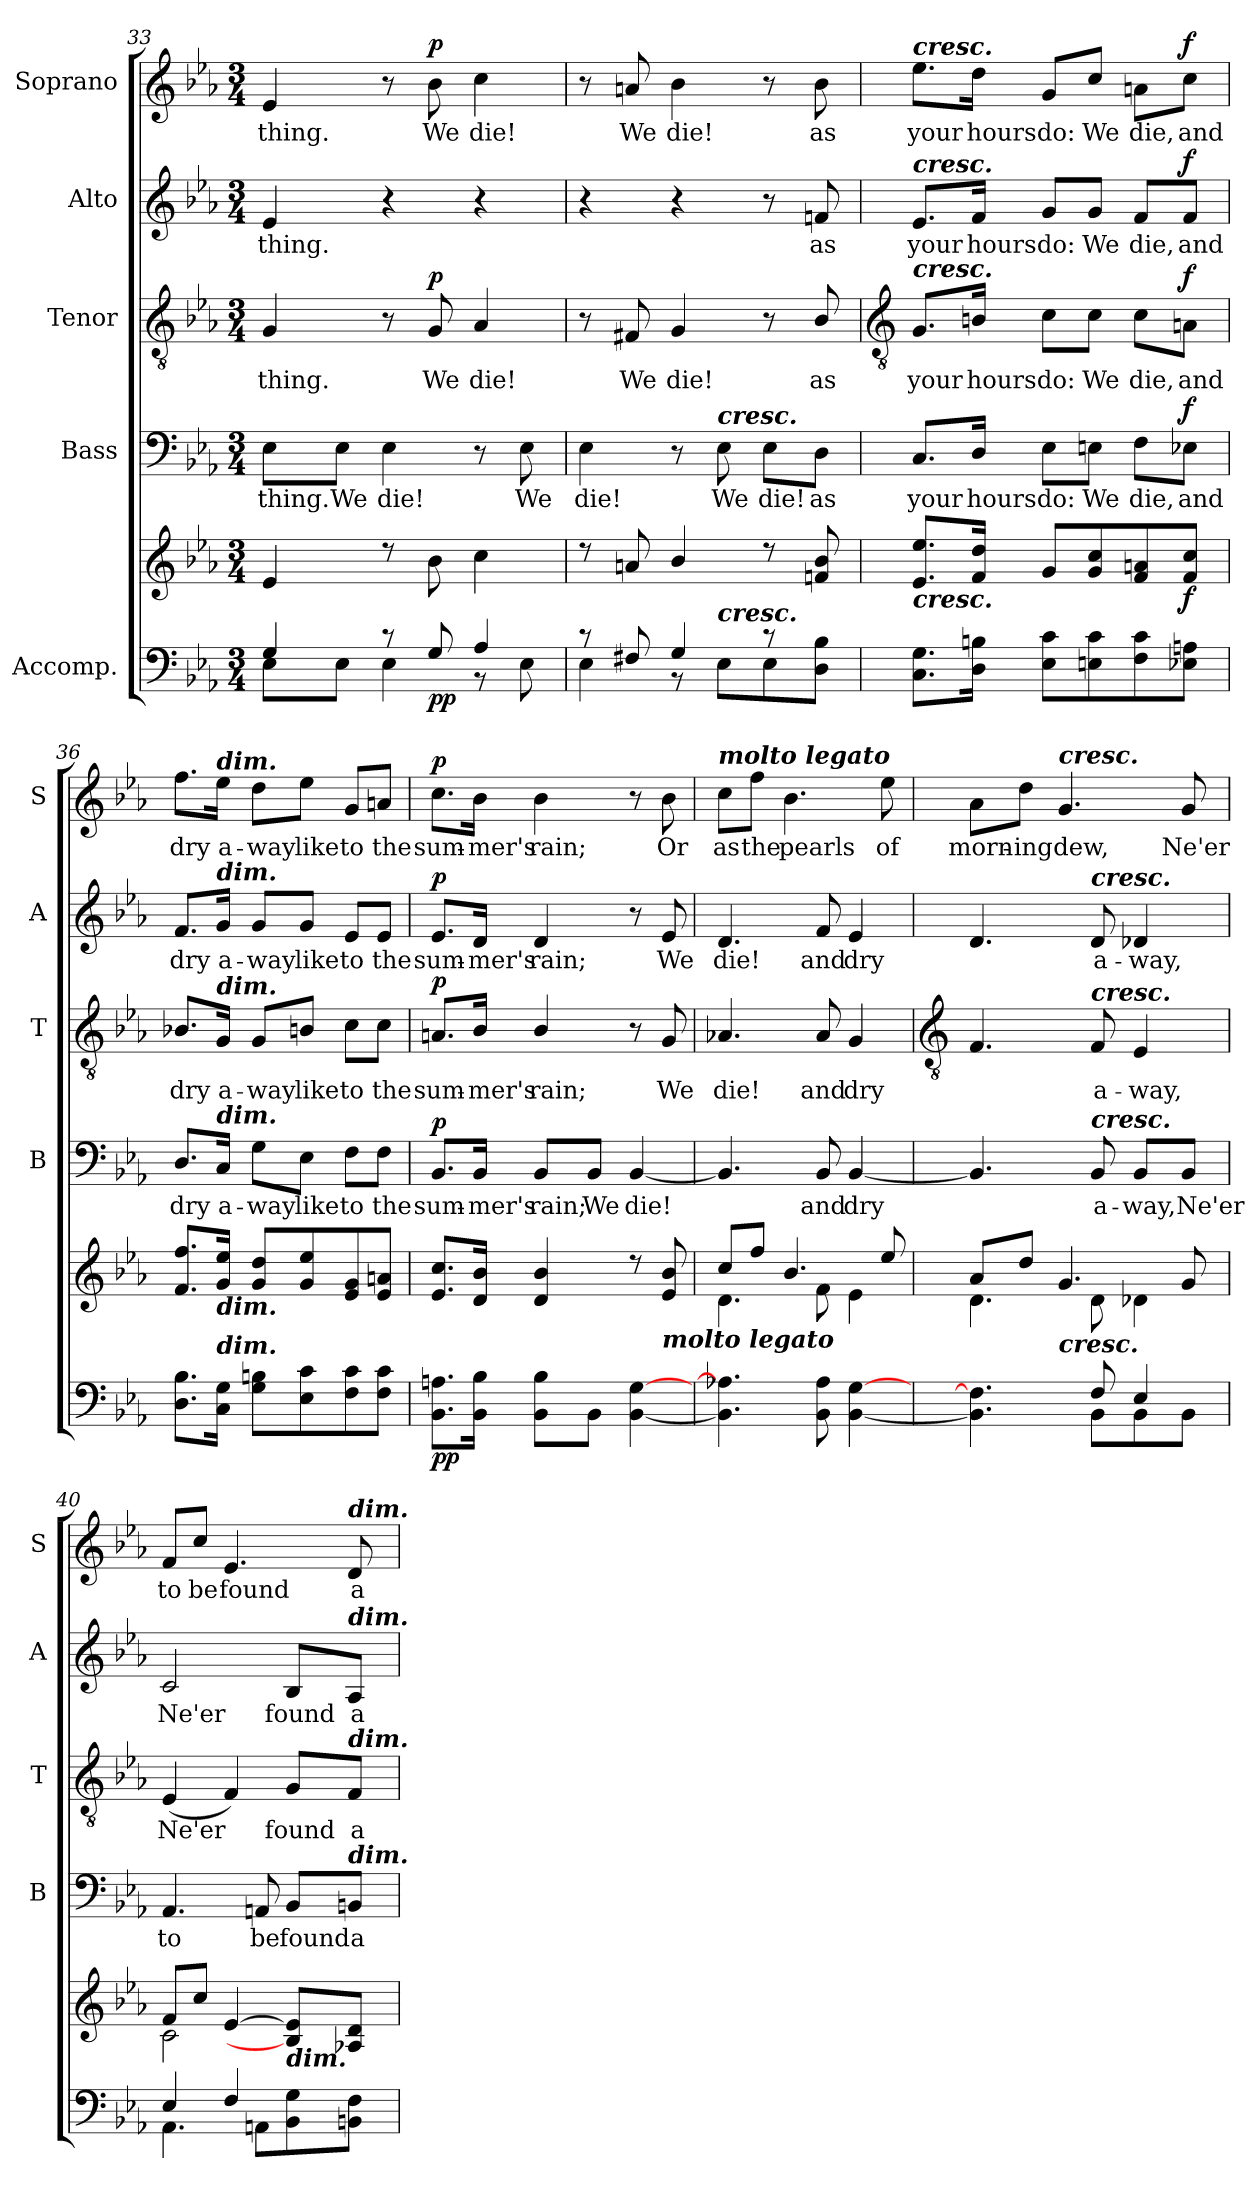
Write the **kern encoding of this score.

**kern	**kern	**dynam	**kern	**text	**dynam	**kern	**text	**dynam	**kern	**text	**dynam	**kern	**text	**dynam
*part5	*part5	*part5	*part4	*part4	*part4	*part3	*part3	*part3	*part2	*part2	*part2	*part1	*part1	*part1
*staff6	*staff5	*staff5/6	*staff4	*staff4	*staff4	*staff3	*staff3	*staff3	*staff2	*staff2	*staff2	*staff1	*staff1	*staff1
*I"Accomp.	*	*	*I"Bass	*	*	*I"Tenor	*	*	*I"Alto	*	*	*I"Soprano	*	*
*	*	*	*I'B	*	*	*I'T	*	*	*I'A	*	*	*I'S	*	*
*clefF4	*clefG2	*	*clefF4	*	*	*clefGv2	*	*	*clefG2	*	*	*clefG2	*	*
*k[b-e-a-]	*k[b-e-a-]	*	*k[b-e-a-]	*	*	*k[b-e-a-]	*	*	*k[b-e-a-]	*	*	*k[b-e-a-]	*	*
*E-:	*E-:	*	*E-:	*	*	*E-:	*	*	*E-:	*	*	*E-:	*	*
*M3/4	*M3/4	*	*M3/4	*	*	*M3/4	*	*	*M3/4	*	*	*M3/4	*	*
=33	=33	=33	=33	=33	=33	=33	=33	=33	=33	=33	=33	=33	=33	=33
*^	*^	*	*	*	*	*	*	*	*	*	*	*	*	*
!	!	!	!LO:N:vis=1	!	!	!LO:LY:b	!	!	!LO:LY:b	!	!	!LO:LY:b	!	!	!LO:LY:b	!
4G/	8E-\L	4e-/	2.ryy	.	8E-\L	thing.	.	4G	thing.	.	4e-	thing.	.	4e-	thing.	.
!	!	!	!	!	!	!LO:LY:b	!	!	!	!	!	!	!	!	!	!
.	8E-\J	.	.	.	8E-\J	We	.	.	.	.	.	.	.	.	.	.
!	!	!	!	!	!	!LO:LY:b	!	!	!	!	!	!	!	!	!	!
8r	4E-\	8r	.	.	4E-	die!	.	8r	.	.	4r	.	.	8r	.	.
!	!	!	!	!LO:DY:b=2	!	!	!	!	!LO:LY:b	!	!	!	!	!	!LO:LY:b	!
!	!	!	!	!LO:DY:n=1:b	!	!	!	!	!	!LO:DY:b	!	!	!	!	!	!LO:DY:b
8G/	.	8b-\	.	p p	.	.	.	8G	We	p	.	.	.	8b-	We	p
!	!	!	!	!	!	!	!	!	!LO:LY:b	!	!	!	!	!	!LO:LY:b	!
4A-/	8r	4cc\	.	.	8r	.	.	4A-	die!	.	4r	.	.	4cc	die!	.
!	!	!	!	!	!	!LO:LY:b	!	!	!	!	!	!	!	!	!	!
.	8E-\	.	.	.	8E-	We	.	.	.	.	.	.	.	.	.	.
=34	=34	=34	=34	=34	=34	=34	=34	=34	=34	=34	=34	=34	=34	=34	=34	=34
!	!	!	!LO:N:vis=1	!	!	!LO:LY:b	!	!	!	!	!	!	!	!	!	!
8r	4E-\	8r	2.ryy	.	4E-	die!	.	8r	.	.	4r	.	.	8r	.	.
!	!	!	!	!	!	!	!	!	!LO:LY:b	!	!	!	!	!	!LO:LY:b	!
8F#X/	.	8an/	.	.	.	.	.	8F#X	We	.	.	.	.	8an	We	.
!	!	!	!	!	!	!	!	!	!LO:LY:b	!	!	!	!	!	!LO:LY:b	!
4G/	8r	4b-/	.	.	8r	.	.	4G	die!	.	4r	.	.	4b-	die!	.
!	!	!	!	!	!LO:TX:a:Bi:t=cresc.	!	!	!	!	!	!	!	!	!	!	!
!	!LO:TX:a:Bi:t=cresc.	!	!	!	!	!	!	!	!	!	!	!	!	!	!	!
!	!	!	!	!	!	!LO:LY:b	!	!	!	!	!	!	!	!	!	!
.	8E-\L	.	.	.	8E-	We	.	.	.	.	.	.	.	.	.	.
!	!	!	!	!	!	!LO:LY:b	!	!	!	!	!	!	!	!	!	!
8r	8E-\	8r	.	.	8E-\L	die!	.	8r	.	.	8r	.	.	8r	.	.
!	!	!	!	!	!	!LO:LY:b	!	!	!LO:LY:b	!	!	!LO:LY:b	!	!	!LO:LY:b	!
8ryy	8D\ 8B-\J	8fn/ 8b-/	.	.	8D\J	as	.	8B-/	as	.	8fn	as	.	8b-	as	.
*v	*v	*	*	*	*	*	*	*	*	*	*	*	*	*	*	*
!!LO:LB:g=z
=35	=35	=35	=35	=35	=35	=35	=35	=35	=35	=35	=35	=35	=35	=35	=35
*	*	*	*	*	*	*	*clefGv2	*	*	*	*	*	*	*	*
*^	*	*	*	*	*	*	*	*	*	*	*	*	*	*	*
!	!	!	!	!	!	!	!	!	!	!	!	!	!	!LO:TX:a:Bi:t=cresc.	!	!
!	!	!	!	!	!	!	!	!	!	!	!LO:TX:a:Bi:t=cresc.	!	!	!	!	!
!	!	!	!	!	!	!	!	!LO:TX:a:Bi:t=cresc.	!	!	!	!	!	!	!	!
!	!	!LO:TX:b:Bi:t=cresc.	!	!	!	!	!	!	!	!	!	!	!	!	!	!
!	!	!	!LO:N:vis=1	!	!	!LO:LY:b	!	!	!LO:LY:b	!	!	!LO:LY:b	!	!	!LO:LY:b	!
*v	*v	*	*	*	*	*	*	*	*	*	*	*	*	*	*	*
8.C 8.GL	8.e- 8.ee-L	2.ryy	.	8.C/L	your	.	8.G/L	your	.	8.e-/L	your	.	8.ee-\L	your	.
!	!	!	!	!	!LO:LY:b	!	!	!LO:LY:b	!	!	!LO:LY:b	!	!	!LO:LY:b	!
16D 16BnJ	16f 16ddJ	.	.	16D/Jk	hours	.	16Bn/Jk	hours	.	16f/Jk	hours	.	16dd\Jk	hours	.
!	!	!	!	!	!LO:LY:b	!	!	!LO:LY:b	!	!	!LO:LY:b	!	!	!LO:LY:b	!
8E- 8cL	8gL	.	.	8E-\L	do:	.	8c\L	do:	.	8g/L	do:	.	8g/L	do:	.
!	!	!	!	!	!LO:LY:b	!	!	!LO:LY:b	!	!	!LO:LY:b	!	!	!LO:LY:b	!
8En 8c	8g 8cc	.	.	8En\J	We	.	8c\J	We	.	8g/J	We	.	8cc/J	We	.
!	!	!	!	!	!LO:LY:b	!	!	!LO:LY:b	!	!	!LO:LY:b	!	!	!LO:LY:b	!
8F 8c	8f 8an	.	.	8F\L	die,	.	8c\L	die,	.	8f/L	die,	.	8an\L	die,	.
!	!	!	!LO:DY:b	!	!LO:LY:b	!LO:DY:b	!	!LO:LY:b	!LO:DY:b	!	!LO:LY:b	!LO:DY:b	!	!LO:LY:b	!LO:DY:b
8E-X 8AnJ	8f 8ccJ	.	f	8E-X\J	and	f	8An\J	and	f	8f/J	and	f	8cc\J	and	f
=36	=36	=36	=36	=36	=36	=36	=36	=36	=36	=36	=36	=36	=36	=36	=36
!	!	!	!	!	!LO:LY:b	!	!	!LO:LY:b	!	!	!LO:LY:b	!	!	!LO:LY:b	!
8.D 8.B-L	8.f 8.ffL	2.ryy	.	8.D/L	dry	.	8.B-X/L	dry	.	8.f/L	dry	.	8.ff\L	dry	.
!	!	!	!	!	!	!	!	!	!	!	!	!	!LO:TX:a:Bi:t=dim.	!	!
!	!	!	!	!	!	!	!	!	!	!LO:TX:a:Bi:t=dim.	!	!	!	!	!
!	!	!	!	!	!	!	!LO:TX:a:Bi:t=dim.	!	!	!	!	!	!	!	!
!	!	!	!	!LO:TX:a:Bi:t=dim.	!	!	!	!	!	!	!	!	!	!	!
!	!LO:TX:b:Bi:t=dim.	!	!	!	!	!	!	!	!	!	!	!	!	!	!
!LO:TX:a:Bi:t=dim.	!	!	!	!	!	!	!	!	!	!	!	!	!	!	!
!	!	!	!	!	!LO:LY:b	!	!	!LO:LY:b	!	!	!LO:LY:b	!	!	!LO:LY:b	!
16C 16GJ	16g 16ee-J	.	.	16C/Jk	a-	.	16G/Jk	a-	.	16g/Jk	a-	.	16ee-\Jk	a-	.
!	!	!	!	!	!LO:LY:b	!	!	!LO:LY:b	!	!	!LO:LY:b	!	!	!LO:LY:b	!
8G 8BnL	8g 8ddL	.	.	8G\L	-way	.	8G/L	-way	.	8g/L	-way	.	8dd\L	-way	.
!	!	!	!	!	!LO:LY:b	!	!	!LO:LY:b	!	!	!LO:LY:b	!	!	!LO:LY:b	!
8E- 8c	8g 8ee-	.	.	8E-\J	like	.	8Bn/J	like	.	8g/J	like	.	8ee-\J	like	.
!	!	!	!	!	!LO:LY:b	!	!	!LO:LY:b	!	!	!LO:LY:b	!	!	!LO:LY:b	!
8F 8c	8e- 8g	.	.	8F\L	to	.	8c\L	to	.	8e-/L	to	.	8g/L	to	.
!	!	!	!	!	!LO:LY:b	!	!	!LO:LY:b	!	!	!LO:LY:b	!	!	!LO:LY:b	!
8F 8cJ	8e- 8anJ	.	.	8F\J	the	.	8c\J	the	.	8e-/J	the	.	8an/J	the	.
=37	=37	=37	=37	=37	=37	=37	=37	=37	=37	=37	=37	=37	=37	=37	=37
!	!	!	!LO:DY:b=2	!	!LO:LY:b	!	!	!LO:LY:b	!	!	!LO:LY:b	!	!	!LO:LY:b	!
!	!	!	!LO:DY:n=1:b	!	!	!LO:DY:b	!	!	!LO:DY:b	!	!	!LO:DY:b	!	!	!LO:DY:b
8.BB- 8.AnL	8.e- 8.ccL	2.ryy	p p	8.BB-/L	sum-	p	8.An/L	sum-	p	8.e-/L	sum-	p	8.cc\L	sum-	p
!	!	!	!	!	!LO:LY:b	!	!	!LO:LY:b	!	!	!LO:LY:b	!	!	!LO:LY:b	!
16BB- 16B-J	16d 16b-J	.	.	16BB-/Jk	-mer's	.	16B-/Jk	-mer's	.	16d/Jk	-mer's	.	16b-\Jk	-mer's	.
!	!	!	!	!	!LO:LY:b	!	!	!LO:LY:b	!	!	!LO:LY:b	!	!	!LO:LY:b	!
8BB- 8B-L	4d 4b-	.	.	8BB-/L	rain;	.	4B-/	rain;	.	4d	rain;	.	4b-	rain;	.
!	!	!	!	!	!LO:LY:b	!	!	!	!	!	!	!	!	!	!
8BB-J	.	.	.	8BB-/J	We	.	.	.	.	.	.	.	.	.	.
!	!	!	!	!	!LO:LY:b	!	!	!	!	!	!	!	!	!	!
[4BB- [4G	8r	.	.	[4BB-	die!	.	8r	.	.	8r	.	.	8r	.	.
!	!LO:TX:b:Bi:t=molto legato	!	!	!	!	!	!	!	!	!	!	!	!	!	!
!	!	!	!	!	!	!	!	!LO:LY:b	!	!	!LO:LY:b	!	!	!LO:LY:b	!
.	8e- 8b-	.	.	.	.	.	8G	We	.	8e-	We	.	8b-	Or	.
=38	=38	=38	=38	=38	=38	=38	=38	=38	=38	=38	=38	=38	=38	=38	=38
!	!	!	!	!	!	!	!	!	!	!	!	!	!LO:TX:a:Bi:t=molto legato	!	!
!	!	!	!	!	!	!	!	!LO:LY:b	!	!	!LO:LY:b	!	!	!LO:LY:b	!
4.BB-] 4.A-X]	8cc/L	4.d\	.	4.BB-]	.	.	4.A-X	die!	.	4.d	die!	.	8cc\L	as	.
!	!	!	!	!	!	!	!	!	!	!	!	!	!	!LO:LY:b	!
.	8ff/J	.	.	.	.	.	.	.	.	.	.	.	8ff\J	the	.
!	!	!	!	!	!	!	!	!	!	!	!	!	!	!LO:LY:b	!
.	4.b-/	.	.	.	.	.	.	.	.	.	.	.	4.b-	pearls	.
!	!	!	!	!	!LO:LY:b	!	!	!LO:LY:b	!	!	!LO:LY:b	!	!	!	!
8BB- 8A-	.	8f\	.	8BB-	and	.	8A-	and	.	8f	and	.	.	.	.
!	!	!	!	!	!LO:LY:b	!	!	!LO:LY:b	!	!	!LO:LY:b	!	!	!	!
[4BB- [4G	.	4e-\	.	[4BB-	dry	.	4G	dry	.	4e-	dry	.	.	.	.
!	!	!	!	!	!	!	!	!	!	!	!	!	!	!LO:LY:b	!
.	8ee-/	.	.	.	.	.	.	.	.	.	.	.	8ee-	of	.
!!LO:LB:g=z
=39	=39	=39	=39	=39	=39	=39	=39	=39	=39	=39	=39	=39	=39	=39	=39
*	*	*	*	*	*	*	*clefGv2	*	*	*	*	*	*	*	*
*^	*	*	*	*	*	*	*	*	*	*	*	*	*	*	*
!	!	!	!	!	!	!	!	!	!	!	!	!	!	!	!LO:LY:b	!
4.ryy	4.BB-\] 4.F\]	8a-/L	4.d\	.	4.BB-]	.	.	4.F	.	.	4.d	.	.	8a-\L	morn-	.
!	!	!	!	!	!	!	!	!	!	!	!	!	!	!	!LO:LY:b	!
.	.	8dd/J	.	.	.	.	.	.	.	.	.	.	.	8dd\J	-ing	.
!	!	!	!	!	!	!	!	!	!	!	!	!	!	!LO:TX:a:Bi:t=cresc.	!	!
!	!	!LO:TX:b:Bi:t=cresc.	!	!	!	!	!	!	!	!	!	!	!	!	!	!
!	!	!	!	!	!	!	!	!	!	!	!	!	!	!	!LO:LY:b	!
.	.	4.g/	.	.	.	.	.	.	.	.	.	.	.	4.g	dew,	.
!	!	!	!	!	!	!	!	!	!	!	!LO:TX:a:Bi:t=cresc.	!	!	!	!	!
!	!	!	!	!	!	!	!	!LO:TX:a:Bi:t=cresc.	!	!	!	!	!	!	!	!
!	!	!	!	!	!LO:TX:a:Bi:t=cresc.	!	!	!	!	!	!	!	!	!	!	!
!	!	!	!	!	!	!LO:LY:b	!	!	!LO:LY:b	!	!	!LO:LY:b	!	!	!	!
8F/	8BB-\L	.	8d\	.	8BB-	a-	.	8F	a-	.	8d	a-	.	.	.	.
!	!	!	!	!	!	!LO:LY:b	!	!	!LO:LY:b	!	!	!LO:LY:b	!	!	!	!
4E-/	8BB-\	.	4d-X\	.	8BB-/L	-way,	.	4E-	-way,	.	4d-X	-way,	.	.	.	.
!	!	!	!	!	!	!LO:LY:b	!	!	!	!	!	!	!	!	!LO:LY:b	!
.	8BB-\J	8g/	.	.	8BB-/J	Ne'er	.	.	.	.	.	.	.	8g	Ne'er	.
=40	=40	=40	=40	=40	=40	=40	=40	=40	=40	=40	=40	=40	=40	=40	=40	=40
!	!	!	!	!	!	!LO:LY:b	!	!	!LO:LY:b	!	!	!LO:LY:b	!	!	!LO:LY:b	!
4E-/	4.AA-\	8f/L	2c\	.	4.AA-	to	.	(<4E-	Ne'er	.	2c	Ne'er	.	8f/L	to	.
!	!	!	!	!	!	!	!	!	!	!	!	!	!	!	!LO:LY:b	!
.	.	8cc/J	.	.	.	.	.	.	.	.	.	.	.	8cc/J	be	.
!	!	!	!	!	!	!	!	!	!	!	!	!	!	!	!LO:LY:b	!
4F/	.	[4e-/	.	.	.	.	.	4F)	.	.	.	.	.	4.e-	found	.
!	!	!	!	!	!	!LO:LY:b	!	!	!	!	!	!	!	!	!	!
.	8AAn\L	.	.	.	8AAn	be	.	.	.	.	.	.	.	.	.	.
!	!	!LO:TX:b:Bi:t=dim.	!	!	!	!	!	!	!	!	!	!	!	!	!	!
!	!	!	!	!	!	!LO:LY:b	!	!	!LO:LY:b	!	!	!LO:LY:b	!	!	!	!
4ryy	8BB-\ 8G\	8B-/] 8e-/]L	4ryy	.	8BB-/L	found	.	8G/L	found	.	8B-/L	found	.	.	.	.
!	!	!	!	!	!	!	!	!	!	!	!	!	!	!LO:TX:a:Bi:t=dim.	!	!
!	!	!	!	!	!	!	!	!	!	!	!LO:TX:a:Bi:t=dim.	!	!	!	!	!
!	!	!	!	!	!	!	!	!LO:TX:a:Bi:t=dim.	!	!	!	!	!	!	!	!
!	!	!	!	!	!LO:TX:a:Bi:t=dim.	!	!	!	!	!	!	!	!	!	!	!
!	!	!	!	!	!	!LO:LY:b	!	!	!LO:LY:b	!	!	!LO:LY:b	!	!	!LO:LY:b	!
.	8BBn\ 8F\J	8A-X/ 8d/J	.	.	8BBn/J	a-	.	8F/J	a-	.	8A-/J	a-	.	8d	a-	.
*v	*v	*	*	*	*	*	*	*	*	*	*	*	*	*	*	*
*	*v	*v	*	*	*	*	*	*	*	*	*	*	*	*	*
=	=	=	=	=	=	=	=	=	=	=	=	=	=	=
*-	*-	*-	*-	*-	*-	*-	*-	*-	*-	*-	*-	*-	*-	*-
